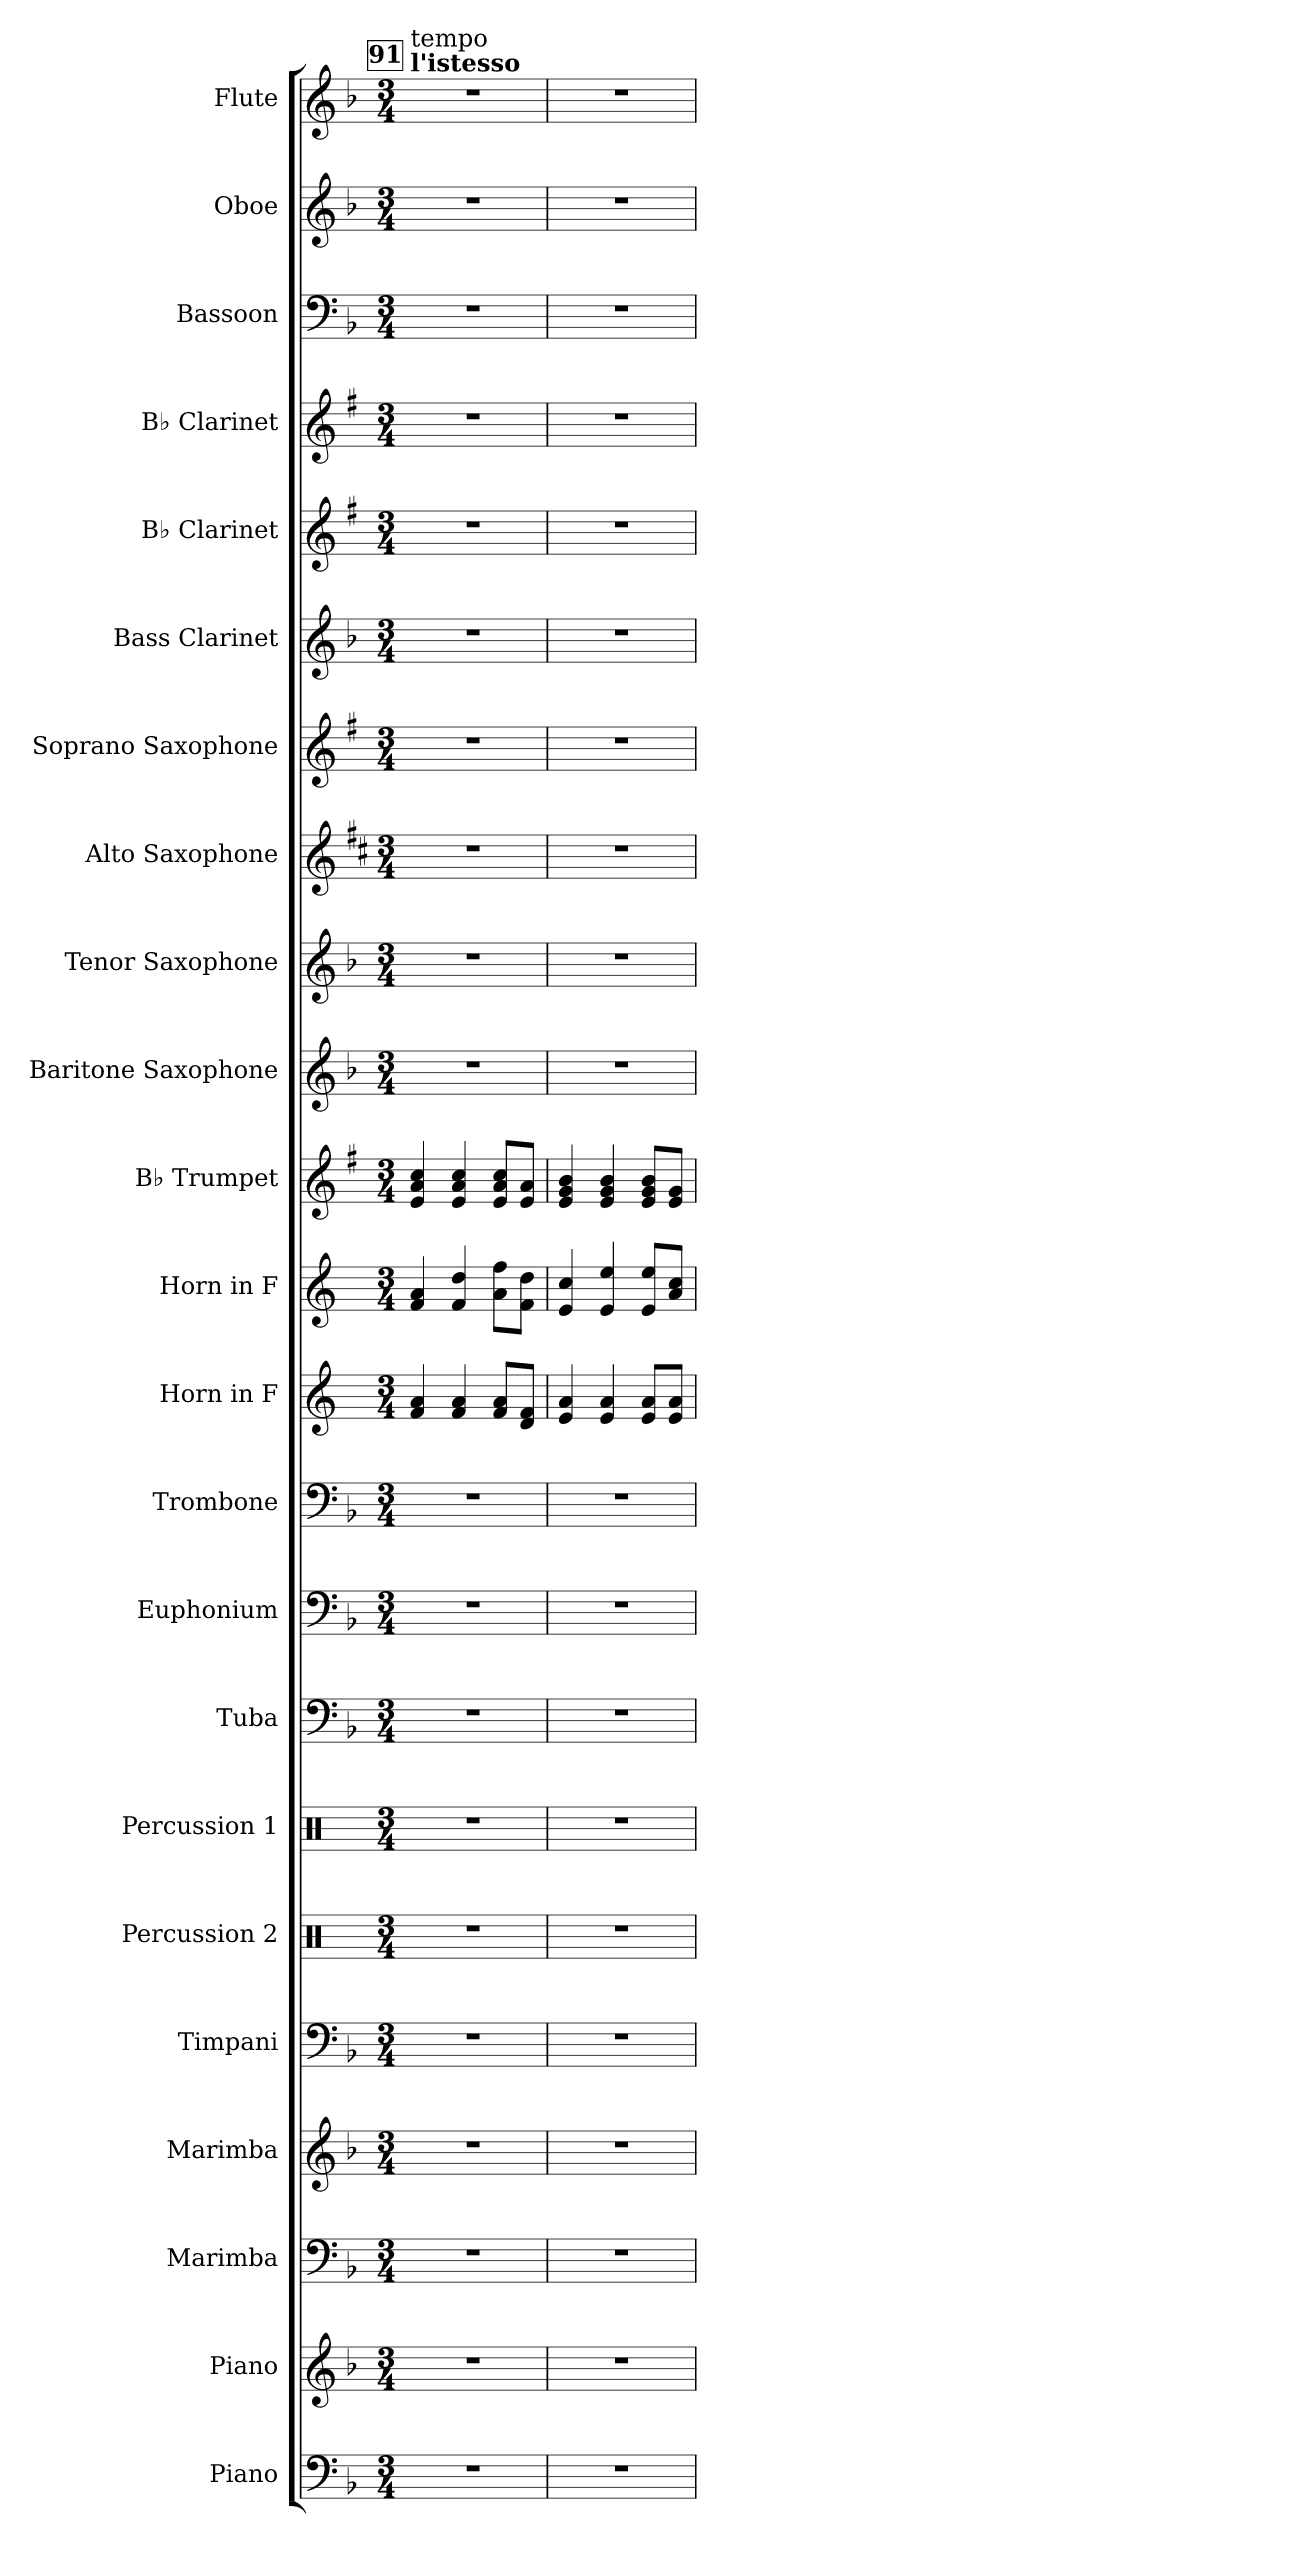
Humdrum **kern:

**kern	**kern	**kern	**kern	**kern	**kern	**kern	**kern	**kern	**kern	**kern	**kern	**kern	**kern	**kern	**kern	**kern	**kern	**kern	**kern	**kern	**kern	**kern
*part23	*part22	*part21	*part20	*part19	*part18	*part17	*part16	*part15	*part14	*part13	*part12	*part11	*part10	*part9	*part8	*part7	*part6	*part5	*part4	*part3	*part2	*part1
*staff23	*staff22	*staff21	*staff20	*staff19	*staff18	*staff17	*staff16	*staff15	*staff14	*staff13	*staff12	*staff11	*staff10	*staff9	*staff8	*staff7	*staff6	*staff5	*staff4	*staff3	*staff2	*staff1
*I"Piano	*I"Piano	*I"Marimba	*I"Marimba	*I"Timpani	*I"Percussion 2	*I"Percussion 1	*I"Tuba	*I"Euphonium	*I"Trombone	*I"Horn in F	*I"Horn in F	*I"B♭ Trumpet	*I"Baritone Saxophone	*I"Tenor Saxophone	*I"Alto Saxophone	*I"Soprano Saxophone	*I"Bass Clarinet	*I"B♭ Clarinet	*I"B♭ Clarinet	*I"Bassoon	*I"Oboe	*I"Flute
*I'Pno.	*I'Pno.	*I'Mrm.	*I'Mrm.	*I'Timp.	*I'Pr. 2	*I'Pr. 1	*I'Tu.	*I'Eu.	*I'Trb.	*	*	*I'B♭ Tpt.	*I'Bar. Sax.	*I'T. Sax.	*I'A. Sax.	*I'S. Sax.	*I'B. Cl.	*I'B♭ Cl.	*I'B♭ Cl.	*I'Bsn.	*I'Ob.	*I'Fl.
*clefF4	*clefG2	*clefF4	*clefG2	*clefF4	*clefX	*clefX	*clefF4	*clefF4	*clefF4	*clefG2	*clefG2	*clefG2	*clefG2	*clefG2	*clefG2	*clefG2	*clefG2	*clefG2	*clefG2	*clefF4	*clefG2	*clefG2
*	*	*	*	*	*	*	*	*	*	*ITrd4c7	*ITrd4c7	*ITrd1c2	*ITrd12c21	*ITrd8c14	*ITrd5c9	*ITrd1c2	*ITrd8c14	*ITrd1c2	*ITrd1c2	*	*	*
*k[b-]	*k[b-]	*k[b-]	*k[b-]	*k[b-]	*k[]	*k[]	*k[b-]	*k[b-]	*k[b-]	*k[b-]	*k[b-]	*k[b-]	*k[b-]	*k[b-]	*k[b-]	*k[b-]	*k[b-]	*k[b-]	*k[b-]	*k[b-]	*k[b-]	*k[b-]
*M3/4	*M3/4	*M3/4	*M3/4	*M3/4	*M3/4	*M3/4	*M3/4	*M3/4	*M3/4	*M3/4	*M3/4	*M3/4	*M3/4	*M3/4	*M3/4	*M3/4	*M3/4	*M3/4	*M3/4	*M3/4	*M3/4	*M3/4
*MM180	*MM180	*MM180	*MM180	*MM180	*MM180	*MM180	*MM180	*MM180	*MM180	*MM180	*MM180	*MM180	*MM180	*MM180	*MM180	*MM180	*MM180	*MM180	*MM180	*MM180	*MM180	*MM180
!!LO:REH:place=s1:a:B:fs=14:t=91
=91	=91	=91	=91	=91	=91	=91	=91	=91	=91	=91	=91	=91	=91	=91	=91	=91	=91	=91	=91	=91	=91	=91
!	!	!	!	!	!	!	!	!	!	!	!	!	!	!	!	!	!	!	!	!	!	!LO:TX:a:B:t=l'istesso
!	!	!	!	!	!	!	!	!	!	!	!	!	!	!	!	!	!	!	!	!	!	!LO:TX:a:t=tempo
2.r	2.r	2.r	2.r	2.r	2.r	2.r	2.r	2.r	2.r	4B-/ 4d/	4B-/ 4d/	4d/ 4g/ 4b-/	2.r	2.r	2.r	2.r	2.r	2.r	2.r	2.r	2.r	2.r
.	.	.	.	.	.	.	.	.	.	4B-/ 4d/	4B-/ 4g/	4d/ 4g/ 4b-/	.	.	.	.	.	.	.	.	.	.
.	.	.	.	.	.	.	.	.	.	8B-/ 8d/L	8d\ 8b-\L	8d/ 8g/ 8b-/L	.	.	.	.	.	.	.	.	.	.
.	.	.	.	.	.	.	.	.	.	8G/ 8B-/J	8B-\ 8g\J	8d/ 8g/J	.	.	.	.	.	.	.	.	.	.
=92	=92	=92	=92	=92	=92	=92	=92	=92	=92	=92	=92	=92	=92	=92	=92	=92	=92	=92	=92	=92	=92	=92
2.r	2.r	2.r	2.r	2.r	2.r	2.r	2.r	2.r	2.r	4A/ 4d/	4A/ 4f/	4d/ 4f/ 4a/	2.r	2.r	2.r	2.r	2.r	2.r	2.r	2.r	2.r	2.r
.	.	.	.	.	.	.	.	.	.	4A/ 4d/	4A/ 4a/	4d/ 4f/ 4a/	.	.	.	.	.	.	.	.	.	.
.	.	.	.	.	.	.	.	.	.	8A/ 8d/L	8A/ 8a/L	8d/ 8f/ 8a/L	.	.	.	.	.	.	.	.	.	.
.	.	.	.	.	.	.	.	.	.	8A/ 8d/J	8d/ 8f/J	8d/ 8f/J	.	.	.	.	.	.	.	.	.	.
=	=	=	=	=	=	=	=	=	=	=	=	=	=	=	=	=	=	=	=	=	=	=
*-	*-	*-	*-	*-	*-	*-	*-	*-	*-	*-	*-	*-	*-	*-	*-	*-	*-	*-	*-	*-	*-	*-
